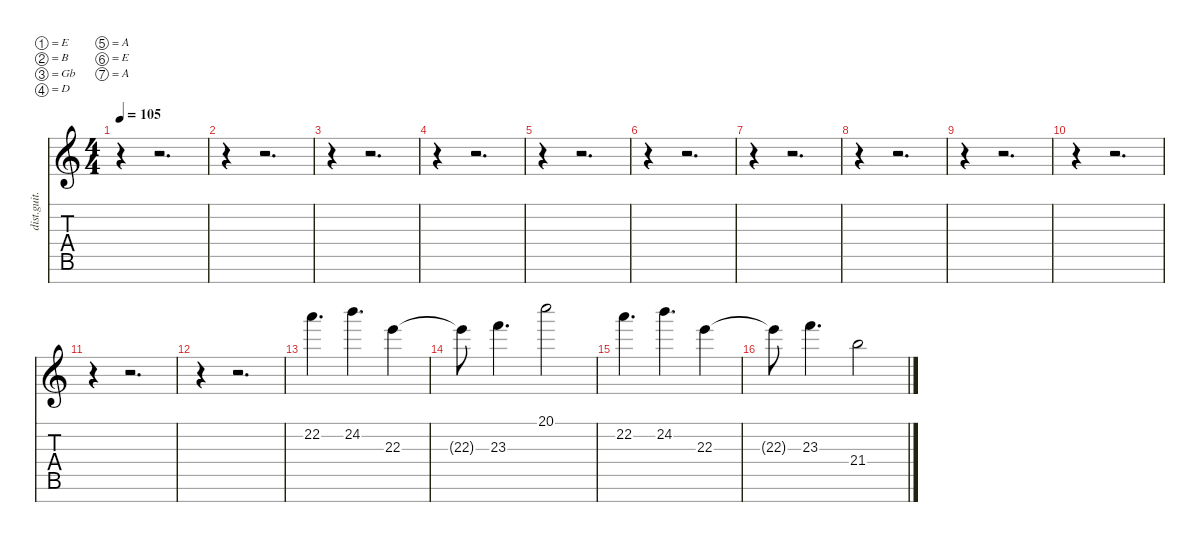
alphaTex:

\defaultSystemsLayout 4
\hideDynamics
\bracketExtendMode nobrackets
\track ("Ambience" "dist.guit.") {instrument distortionguitar}
\staff {score tabs}
\tuning (E4 B3 Gb3 D3 A2 E2 A1)
\ts (4 4)
\tempo 105
\clef g2
\ks c
r.4{dy mf} r.2{d} |
r.4 r.2{d} |
r.4 r.2{d} |
r.4 r.2{d} |
r.4 r.2{d} |
r.4 r.2{d} |
r.4 r.2{d} |
r.4 r.2{d} |
r.4 r.2{d} |
r.4 r.2{d} |
r.4 r.2{d} |
r.4 r.2{d} |
22.2.4{d} 24.2.4{d} 22.3.4 |
22.3{t}.8 23.3.4{d} 20.1.2 |
22.2.4{d} 24.2.4{d} 22.3.4 |
22.3{t}.8 23.3.4{d} 21.4.2
